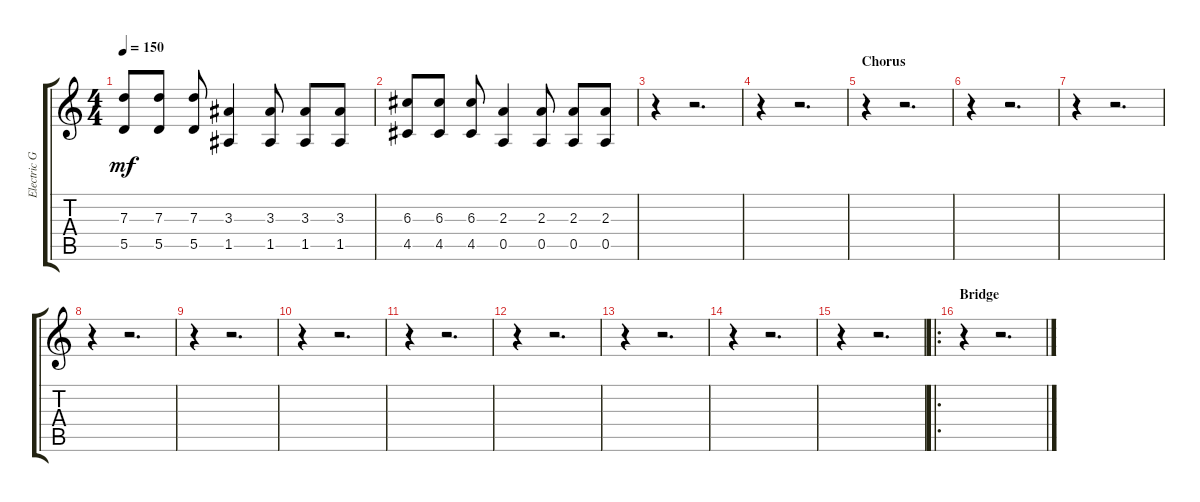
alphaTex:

\track ("Electric Guitar" "Electric G") {instrument distortionguitar}
\staff {score tabs}
\tuning (E4 B3 G3 D3 A2 D2) {hide}
\ts (4 4)
\tempo 150
\clef g2
\ks c
(7.3 5.5).8{dy mf} (7.3 5.5).8 (7.3 5.5).8 (3.3 1.5).4 (3.3 1.5).8 (3.3 1.5).8 (3.3 1.5).8 |
(6.3 4.5).8 (6.3 4.5).8 (6.3 4.5).8 (2.3 0.5).4 (2.3 0.5).8 (2.3 0.5).8 (2.3 0.5).8 |
r.4 r.2{d} |
r.4 r.2{d} |
\section ("" "Chorus")
r.4 r.2{d} |
r.4 r.2{d} |
r.4 r.2{d} |
r.4 r.2{d} |
r.4 r.2{d} |
r.4 r.2{d} |
r.4 r.2{d} |
r.4 r.2{d} |
r.4 r.2{d} |
r.4 r.2{d} |
r.4 r.2{d} |
\ro
\section ("" "Bridge")
r.4 r.2{d}
